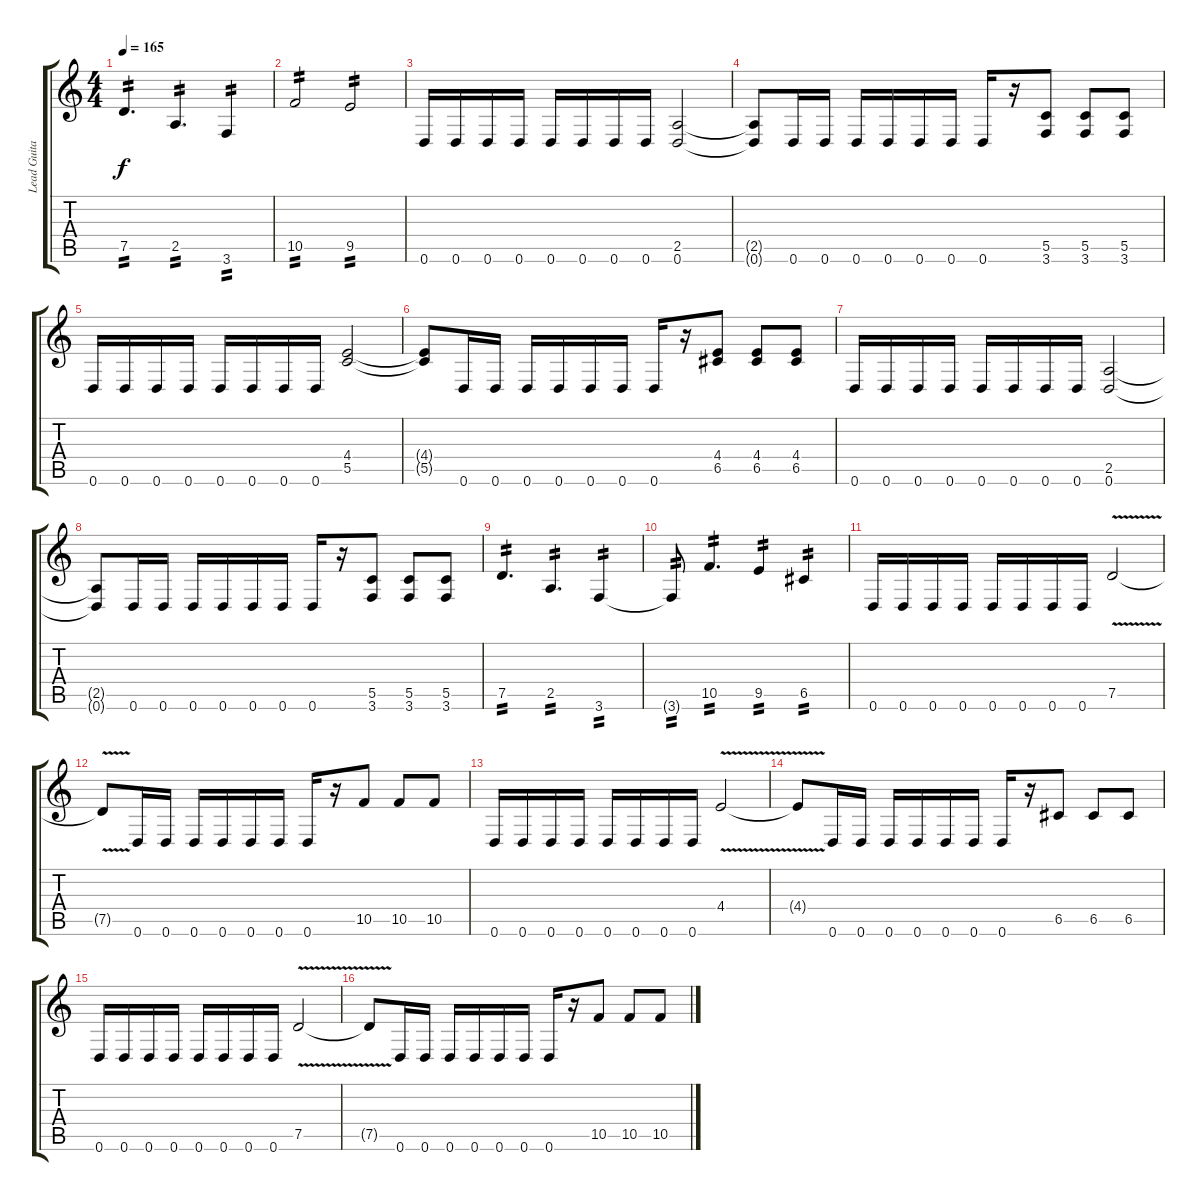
\track ("Lead Guitar" "Lead Guita") {instrument distortionguitar}
\staff {score tabs}
\tuning (D4 A3 F3 C3 G2 D2) {hide}
\ts (4 4)
\tempo 165
\clef g2
\ks c
7.5.4{d tp 2 dy f} 2.5.4{d tp 2} 3.6.4{tp 2} |
10.5.2{tp 2} 9.5.2{tp 2} |
0.6.16 0.6.16 0.6.16 0.6.16 0.6.16 0.6.16 0.6.16 0.6.16 (2.5 0.6).2 |
(2.5{t} 0.6{t}).8 0.6.16 0.6.16 0.6.16 0.6.16 0.6.16 0.6.16 0.6.16 r.16 (5.5 3.6).8 (5.5 3.6).8 (5.5 3.6).8 |
0.6.16 0.6.16 0.6.16 0.6.16 0.6.16 0.6.16 0.6.16 0.6.16 (4.4 5.5).2 |
(4.4{t} 5.5{t}).8 0.6.16 0.6.16 0.6.16 0.6.16 0.6.16 0.6.16 0.6.16 r.16 (4.4 6.5).8 (4.4 6.5).8 (4.4 6.5).8 |
0.6.16 0.6.16 0.6.16 0.6.16 0.6.16 0.6.16 0.6.16 0.6.16 (2.5 0.6).2 |
(2.5{t} 0.6{t}).8 0.6.16 0.6.16 0.6.16 0.6.16 0.6.16 0.6.16 0.6.16 r.16 (5.5 3.6).8 (5.5 3.6).8 (5.5 3.6).8 |
7.5.4{d tp 2} 2.5.4{d tp 2} 3.6.4{tp 2} |
3.6{t}.8{tp 2} 10.5.4{d tp 2} 9.5.4{tp 2} 6.5.4{tp 2} |
0.6.16 0.6.16 0.6.16 0.6.16 0.6.16 0.6.16 0.6.16 0.6.16 7.5{v}.2 |
7.5{v t}.8 0.6.16 0.6.16 0.6.16 0.6.16 0.6.16 0.6.16 0.6.16 r.16 10.5.8 10.5.8 10.5.8 |
0.6.16 0.6.16 0.6.16 0.6.16 0.6.16 0.6.16 0.6.16 0.6.16 4.4{v}.2 |
4.4{v t}.8 0.6.16 0.6.16 0.6.16 0.6.16 0.6.16 0.6.16 0.6.16 r.16 6.5.8 6.5.8 6.5.8 |
0.6.16 0.6.16 0.6.16 0.6.16 0.6.16 0.6.16 0.6.16 0.6.16 7.5{v}.2 |
7.5{v t}.8 0.6.16 0.6.16 0.6.16 0.6.16 0.6.16 0.6.16 0.6.16 r.16 10.5.8 10.5.8 10.5.8
